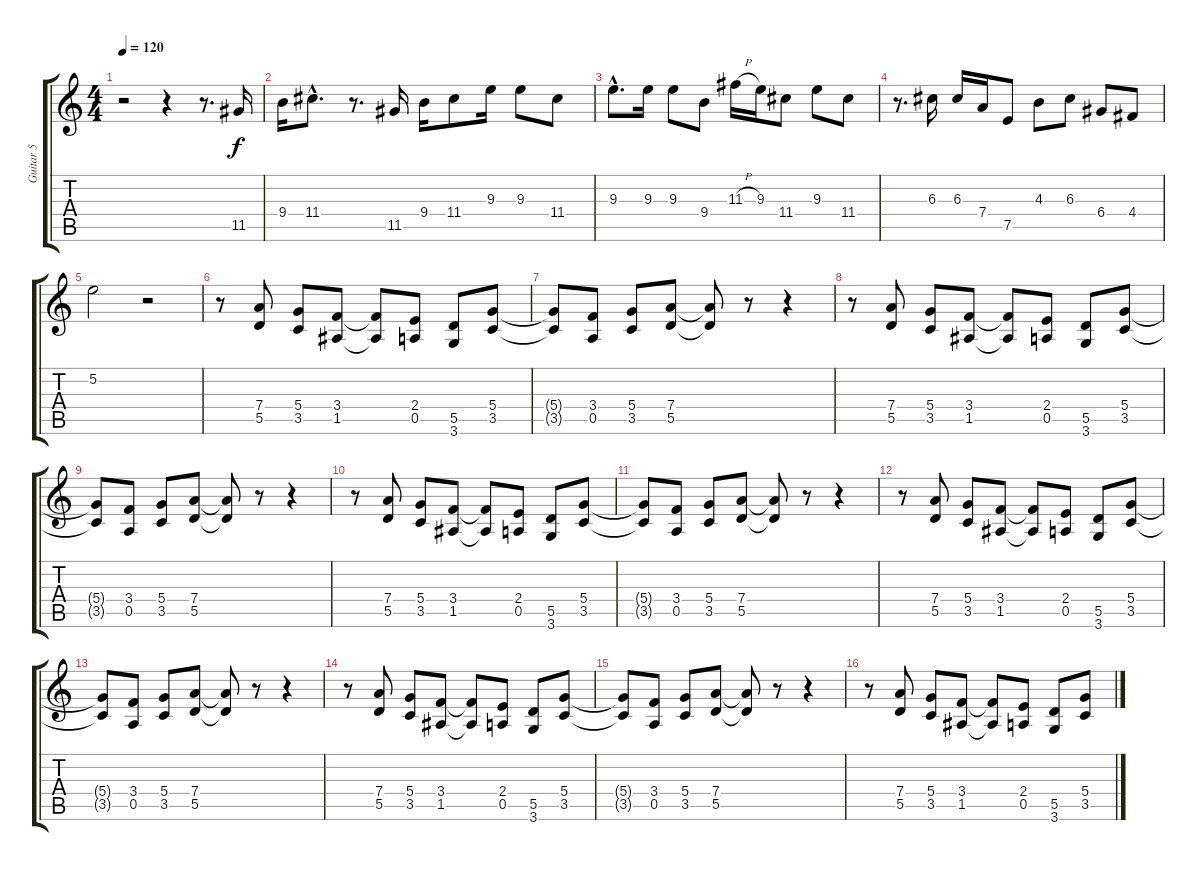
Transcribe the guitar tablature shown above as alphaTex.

\track ("Guitar 5" "Guitar 5") {instrument overdrivenguitar}
\staff {score tabs}
\tuning (E4 B3 G3 D3 A2 E2) {hide}
\ts (4 4)
\tempo 120
\clef g2
\ks c
r.2{dy f} r.4 r.8{d} 11.5.16 |
9.4.16 11.4{hac}.8{d} r.8{d} 11.5.16 9.4.16 11.4.8 9.3.16 9.3.8 11.4.8 |
9.3{hac}.8{d} 9.3.16 9.3.8 9.4.8 11.3{h}.16 9.3.16 11.4.8 9.3.8 11.4.8 |
r.8{d} 6.3.16 6.3.16 7.4.16 7.5.8 4.3.8 6.3.8 6.4.8 4.4.8 |
5.2.2 r.2 |
r.8 (7.4 5.5).8 (5.4 3.5).8 (3.4 1.5).8 (3.4{t} 1.5{t}).8 (2.4 0.5).8 (5.5 3.6).8 (5.4 3.5).8 |
(5.4{t} 3.5{t}).8 (3.4 0.5).8 (5.4 3.5).8 (7.4 5.5).8 (7.4{t} 5.5{t}).8 r.8 r.4 |
r.8 (7.4 5.5).8 (5.4 3.5).8 (3.4 1.5).8 (3.4{t} 1.5{t}).8 (2.4 0.5).8 (5.5 3.6).8 (5.4 3.5).8 |
(5.4{t} 3.5{t}).8 (3.4 0.5).8 (5.4 3.5).8 (7.4 5.5).8 (7.4{t} 5.5{t}).8 r.8 r.4 |
r.8 (7.4 5.5).8 (5.4 3.5).8 (3.4 1.5).8 (3.4{t} 1.5{t}).8 (2.4 0.5).8 (5.5 3.6).8 (5.4 3.5).8 |
(5.4{t} 3.5{t}).8 (3.4 0.5).8 (5.4 3.5).8 (7.4 5.5).8 (7.4{t} 5.5{t}).8 r.8 r.4 |
r.8 (7.4 5.5).8 (5.4 3.5).8 (3.4 1.5).8 (3.4{t} 1.5{t}).8 (2.4 0.5).8 (5.5 3.6).8 (5.4 3.5).8 |
(5.4{t} 3.5{t}).8 (3.4 0.5).8 (5.4 3.5).8 (7.4 5.5).8 (7.4{t} 5.5{t}).8 r.8 r.4 |
r.8 (7.4 5.5).8 (5.4 3.5).8 (3.4 1.5).8 (3.4{t} 1.5{t}).8 (2.4 0.5).8 (5.5 3.6).8 (5.4 3.5).8 |
(5.4{t} 3.5{t}).8 (3.4 0.5).8 (5.4 3.5).8 (7.4 5.5).8 (7.4{t} 5.5{t}).8 r.8 r.4 |
r.8 (7.4 5.5).8 (5.4 3.5).8 (3.4 1.5).8 (3.4{t} 1.5{t}).8 (2.4 0.5).8 (5.5 3.6).8 (5.4 3.5).8
